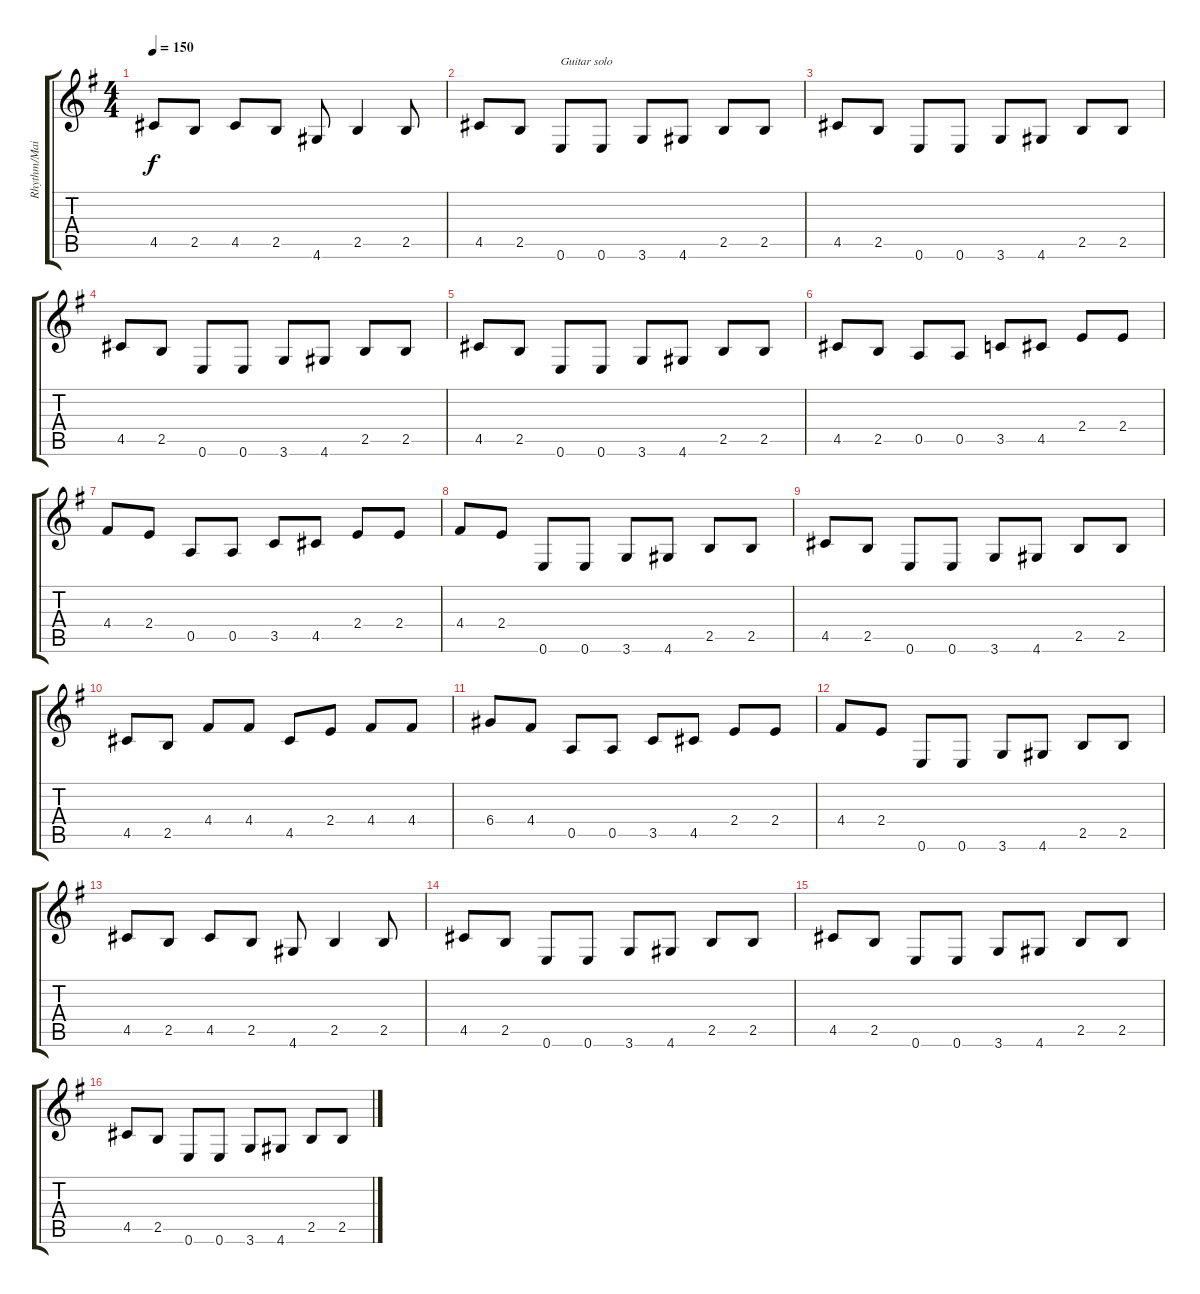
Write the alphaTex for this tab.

\track ("Rhythm/Main guitar" "Rhythm/Mai") {instrument electricguitarclean}
\staff {score tabs}
\tuning (E4 B3 G3 D3 A2 E2) {hide}
\ts (4 4)
\tempo 150
\clef g2
\ks eminor
4.5.8{dy f} 2.5.8 4.5.8 2.5.8 4.6.8 2.5.4 2.5.8 |
4.5.8 2.5.8 0.6.8{txt "Guitar solo"} 0.6.8 3.6.8 4.6.8 2.5.8 2.5.8 |
4.5.8 2.5.8 0.6.8 0.6.8 3.6.8 4.6.8 2.5.8 2.5.8 |
4.5.8 2.5.8 0.6.8 0.6.8 3.6.8 4.6.8 2.5.8 2.5.8 |
4.5.8 2.5.8 0.6.8 0.6.8 3.6.8 4.6.8 2.5.8 2.5.8 |
4.5.8 2.5.8 0.5.8 0.5.8 3.5.8 4.5.8 2.4.8 2.4.8 |
4.4.8 2.4.8 0.5.8 0.5.8 3.5.8 4.5.8 2.4.8 2.4.8 |
4.4.8 2.4.8 0.6.8 0.6.8 3.6.8 4.6.8 2.5.8 2.5.8 |
4.5.8 2.5.8 0.6.8 0.6.8 3.6.8 4.6.8 2.5.8 2.5.8 |
4.5.8 2.5.8 4.4.8 4.4.8 4.5.8 2.4.8 4.4.8 4.4.8 |
6.4.8 4.4.8 0.5.8 0.5.8 3.5.8 4.5.8 2.4.8 2.4.8 |
4.4.8 2.4.8 0.6.8 0.6.8 3.6.8 4.6.8 2.5.8 2.5.8 |
4.5.8 2.5.8 4.5.8 2.5.8 4.6.8 2.5.4 2.5.8 |
4.5.8 2.5.8 0.6.8 0.6.8 3.6.8 4.6.8 2.5.8 2.5.8 |
4.5.8 2.5.8 0.6.8 0.6.8 3.6.8 4.6.8 2.5.8 2.5.8 |
4.5.8 2.5.8 0.6.8 0.6.8 3.6.8 4.6.8 2.5.8 2.5.8
